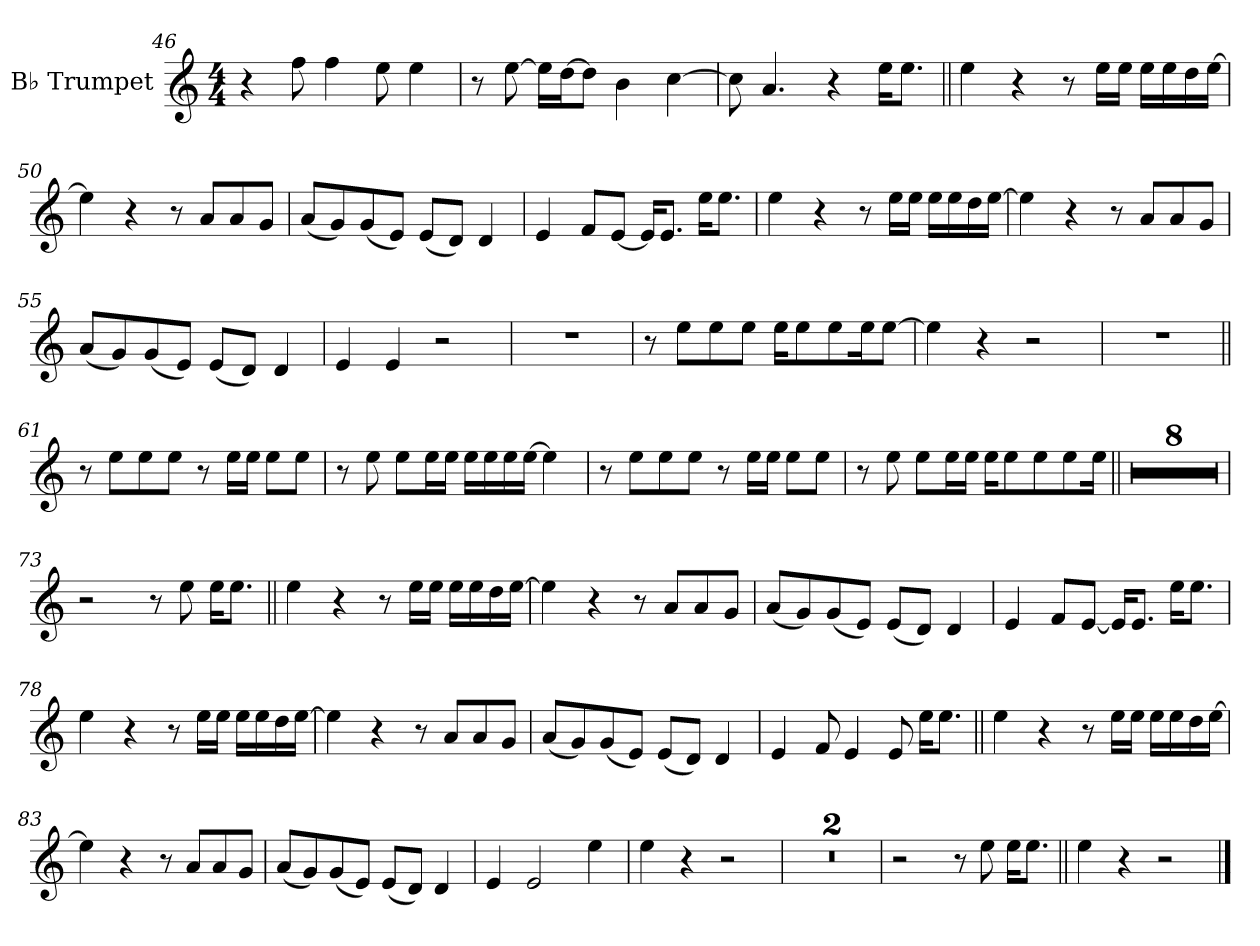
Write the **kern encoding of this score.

**kern
*part1
*staff1
*I"B♭ Trumpet
*I'B♭ Tpt.
*clefG2
*k[]
*M4/4
=46
4r
8ff
4ff
8ee
4ee
=47
8r
[8ee
16eeLL]
[16ddJ
8ddJ]
4b
[4cc
=48
8cc]
4.a
4r
16ee!KL
8.ee!J
=49||
4ee!
4r
8r
16ee!LL
16ee!JJ
16ee!LL
16ee!
16dd!
[16ee!JJ
=50
4ee!]
4r
8r
8aL
8a
8gJ
=51
(<8aL
8g)
(<8g
8eJ)
(<8eL
8dJ)
4d
=52
4e
8fL
[8eJ
16eKL]
8.eJ
16ee!KL
8.ee!J
=53
4ee!
4r
8r
16ee!LL
16ee!JJ
16ee!LL
16ee!
16dd!
[16ee!JJ
=54
4ee!]
4r
8r
8aL
8a
8gJ
=55
(<8aL
8g)
(<8g
8eJ)
(<8eL
8dJ)
4d
=56
4e
4e
2r
=57
1r
=58
8r
8ee!L
8ee!
8ee!J
16ee!KL
8ee!
8ee!
16ee!K
[8ee!J
=59
4ee!]
4r
2r
=60
1r
=61||
8r
8ee!L
8ee!
8ee!J
8r
16ee!LL
16ee!JJ
8ee!L
8ee!J
=62
8r
8ee!
8ee!L
16ee!L
16ee!JJ
16ee!LL
16ee!
16ee!
[16ee!JJ
4ee!]
=63
8r
8ee!L
8ee!
8ee!J
8r
16ee!LL
16ee!JJ
8ee!L
8ee!J
=64
8r
8ee!
8ee!L
16ee!L
16ee!JJ
16ee!KL
8ee!
8ee!
8ee!
16ee!Jk
=65||
1r
=66
1r
=67
1r
=68
1r
=69
1r
=70
1r
=71
1r
=72
1r
=73
2r
8r
8ee!
16ee!KL
8.ee!J
=74||
4ee!
4r
8r
16ee!LL
16ee!JJ
16ee!LL
16ee!
16dd!
[16ee!JJ
=75
4ee!]
4r
8r
8aL
8a
8gJ
=76
(<8aL
8g)
(<8g
8eJ)
(<8eL
8dJ)
4d
=77
4e
8fL
[8eJ
16eKL]
8.eJ
16ee!KL
8.ee!J
=78
4ee!
4r
8r
16ee!LL
16ee!JJ
16ee!LL
16ee!
16dd!
[16ee!JJ
=79
4ee!]
4r
8r
8aL
8a
8gJ
=80
(<8aL
8g)
(<8g
8eJ)
(<8eL
8dJ)
4d
=81
4e
8f
4e
8e
16ee!KL
8.ee!J
=82||
4ee!
4r
8r
16ee!LL
16ee!JJ
16ee!LL
16ee!
16dd!
[16ee!JJ
=83
4ee!]
4r
8r
8aL
8a
8gJ
=84
(<8aL
8g)
(<8g
8eJ)
(<8eL
8dJ)
4d
=85
4e
2e
4ee!
=86
4ee!
4r
2r
=87
1r
=88
1r
=89
2r
8r
8ee!
16ee!KL
8.ee!J
=90||
4ee!
4r
2r
==
*-
